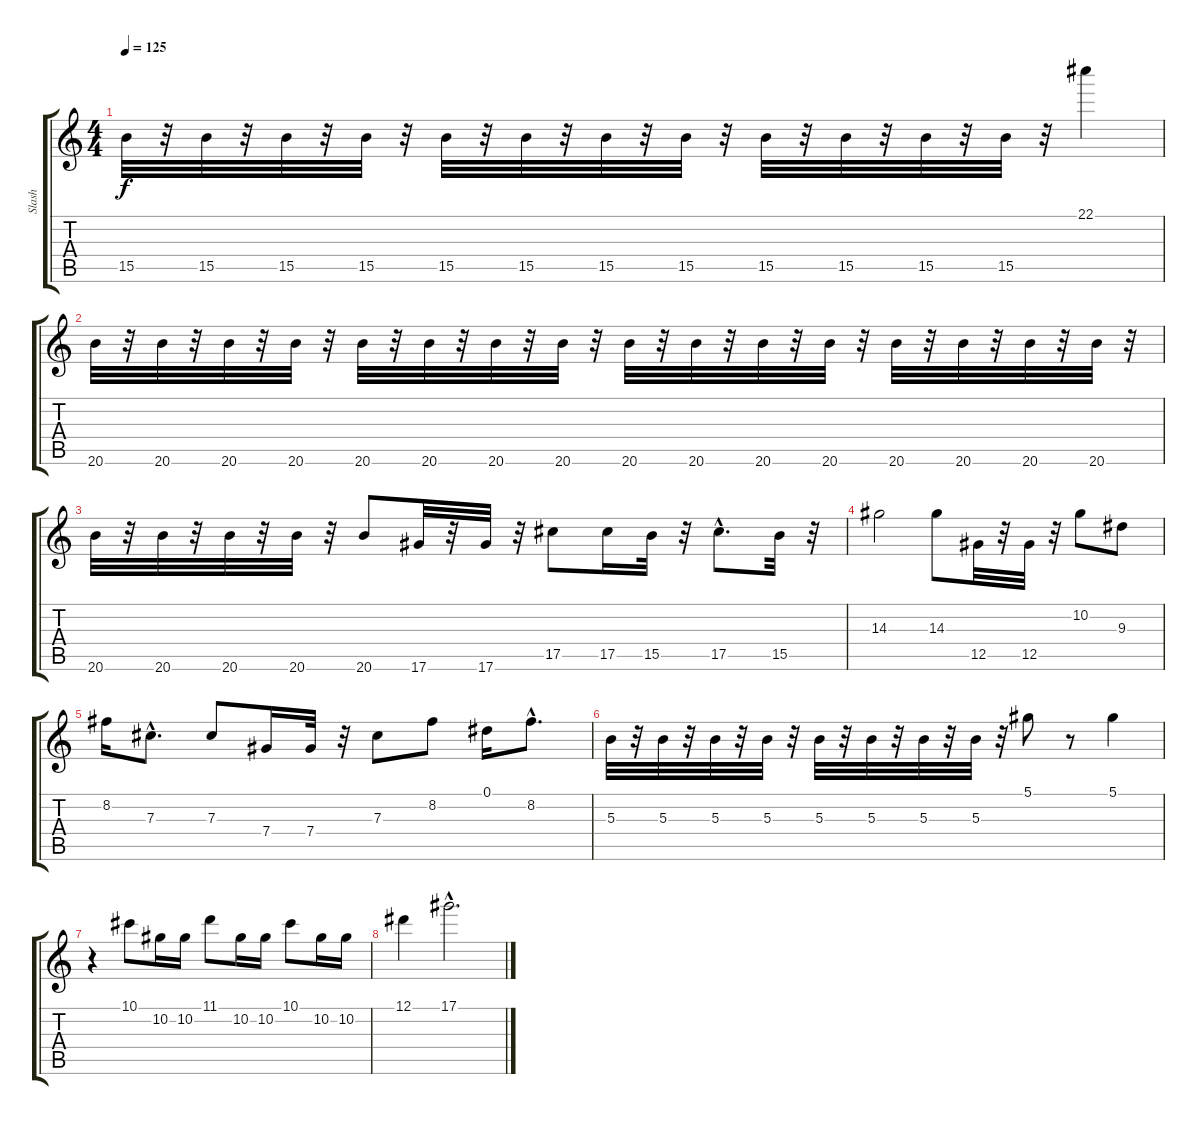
\track ("Slash" "Slash") {instrument overdrivenguitar}
\staff {score tabs}
\tuning (Eb4 Bb3 Gb3 Db3 Ab2 Eb2) {hide}
\ts (4 4)
\tempo 125
\clef g2
\ks c
15.5.32{dy f} r.32 15.5.32 r.32 15.5.32 r.32 15.5.32 r.32 15.5.32 r.32 15.5.32 r.32 15.5.32 r.32 15.5.32 r.32 15.5.32 r.32 15.5.32 r.32 15.5.32 r.32 15.5.32 r.32 22.1.4 |
20.6.32 r.32 20.6.32 r.32 20.6.32 r.32 20.6.32 r.32 20.6.32 r.32 20.6.32 r.32 20.6.32 r.32 20.6.32 r.32 20.6.32 r.32 20.6.32 r.32 20.6.32 r.32 20.6.32 r.32 20.6.32 r.32 20.6.32 r.32 20.6.32 r.32 20.6.32 r.32 |
20.6.32 r.32 20.6.32 r.32 20.6.32 r.32 20.6.32 r.32 20.6.8 17.6.32 r.32 17.6.32 r.32 17.5.8 17.5.16 15.5.32 r.32 17.5{hac}.8{d} 15.5.32 r.32 |
14.3.2 14.3.8 12.5.32 r.32 12.5.32 r.32 10.2.8 9.3.8 |
8.2.16 7.3{hac}.8{d} 7.3.8 7.4.16 7.4.32 r.32 7.3.8 8.2.8 0.1.16 8.2{hac}.8{d} |
5.3.32 r.32 5.3.32 r.32 5.3.32 r.32 5.3.32 r.32 5.3.32 r.32 5.3.32 r.32 5.3.32 r.32 5.3.32 r.32 5.1.8 r.8 5.1.4 |
r.4 10.1.8 10.2.16 10.2.16 11.1.8 10.2.16 10.2.16 10.1.8 10.2.16 10.2.16 |
12.1.4 17.1{hac}.2{d}
